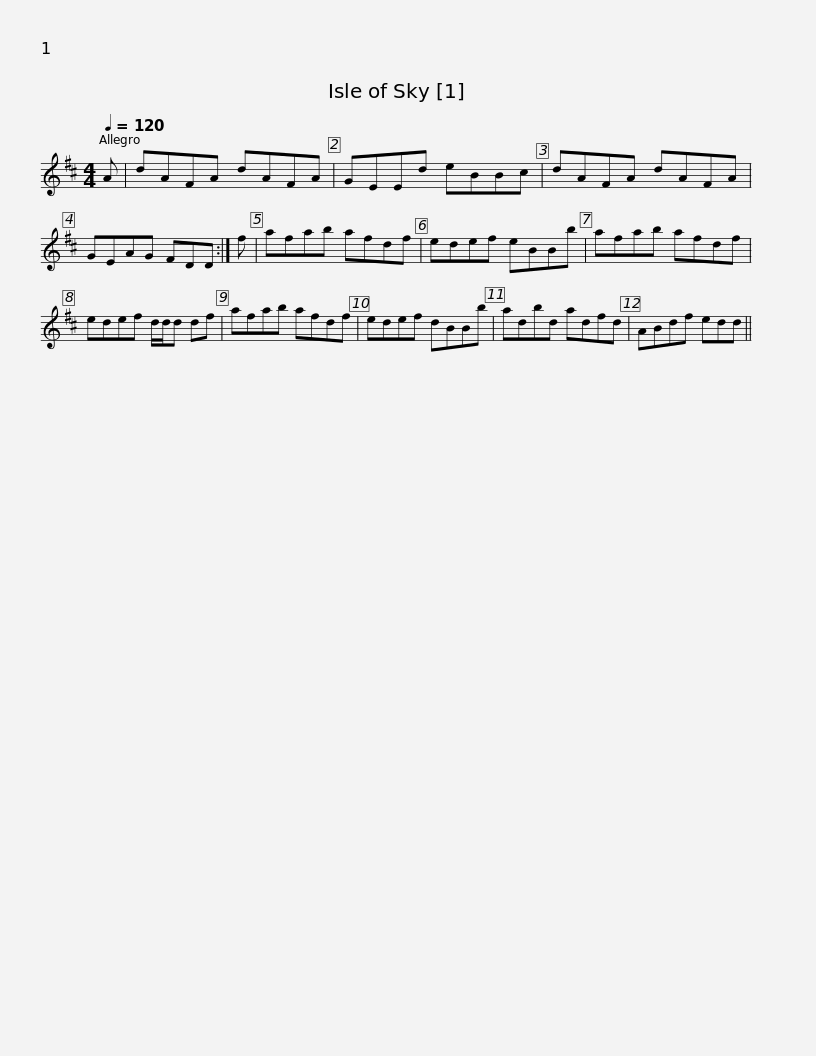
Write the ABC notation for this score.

X:1
L:1/8
Q:1/4=120
M:4/4
I:linebreak $
K:D
V:1 treble
V:1
 A | dAFA dAFA | GEEd eBBc | dAFA dAFA | GEAG FDD :| %5
 f | afab afdf |$ edef eBBb | afab afdf | edef d/d/d df | %10
 afab afdf | edef dBBb |$ adbd adfd | ABdf edd || %14
